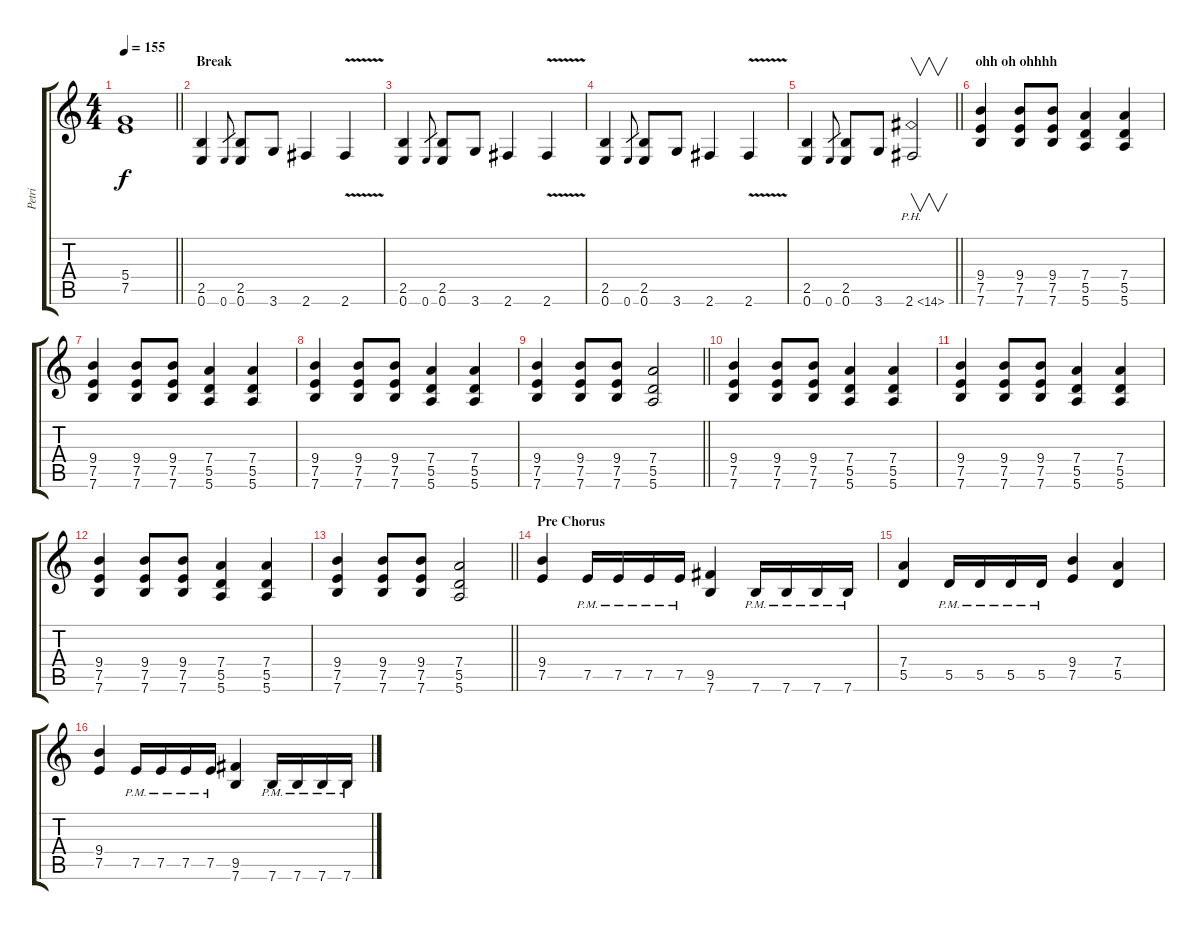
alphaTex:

\track ("Petri" "Petri") {instrument distortionguitar}
\staff {score tabs}
\tuning (E4 B3 G3 D3 A2 E2) {hide}
\ts (4 4)
\tempo 155
\clef g2
\barLineRight lightlight
\ks c
(5.4 7.5).1{dy f} |
\section ("" "Break")
(2.5 0.6).4 0.6.8{gr} (2.5 0.6).8 3.6.8 2.6.4 2.6{v}.4 |
(2.5 0.6).4 0.6.8{gr} (2.5 0.6).8 3.6.8 2.6.4 2.6{v}.4 |
(2.5 0.6).4 0.6.8{gr} (2.5 0.6).8 3.6.8 2.6.4 2.6{v}.4 |
\barLineRight lightlight
(2.5 0.6).4 0.6.8{gr} (2.5 0.6).8 3.6.8 2.6{ph 12}.2{v} |
\section ("" "ohh oh ohhhh")
(9.4 7.5 7.6).4 (9.4 7.5 7.6).8 (9.4 7.5 7.6).8 (7.4 5.5 5.6).4 (7.4 5.5 5.6).4 |
(9.4 7.5 7.6).4 (9.4 7.5 7.6).8 (9.4 7.5 7.6).8 (7.4 5.5 5.6).4 (7.4 5.5 5.6).4 |
(9.4 7.5 7.6).4 (9.4 7.5 7.6).8 (9.4 7.5 7.6).8 (7.4 5.5 5.6).4 (7.4 5.5 5.6).4 |
\barLineRight lightlight
(9.4 7.5 7.6).4 (9.4 7.5 7.6).8 (9.4 7.5 7.6).8 (7.4 5.5 5.6).2 |
(9.4 7.5 7.6).4 (9.4 7.5 7.6).8 (9.4 7.5 7.6).8 (7.4 5.5 5.6).4 (7.4 5.5 5.6).4 |
(9.4 7.5 7.6).4 (9.4 7.5 7.6).8 (9.4 7.5 7.6).8 (7.4 5.5 5.6).4 (7.4 5.5 5.6).4 |
(9.4 7.5 7.6).4 (9.4 7.5 7.6).8 (9.4 7.5 7.6).8 (7.4 5.5 5.6).4 (7.4 5.5 5.6).4 |
\barLineRight lightlight
(9.4 7.5 7.6).4 (9.4 7.5 7.6).8 (9.4 7.5 7.6).8 (7.4 5.5 5.6).2 |
\section ("" "Pre Chorus")
(9.4 7.5).4 7.5{pm}.16 7.5{pm}.16 7.5{pm}.16 7.5{pm}.16 (9.5 7.6).4 7.6{pm}.16 7.6{pm}.16 7.6{pm}.16 7.6{pm}.16 |
(7.4 5.5).4 5.5{pm}.16 5.5{pm}.16 5.5{pm}.16 5.5{pm}.16 (9.4 7.5).4 (7.4 5.5).4 |
(9.4 7.5).4 7.5{pm}.16 7.5{pm}.16 7.5{pm}.16 7.5{pm}.16 (9.5 7.6).4 7.6{pm}.16 7.6{pm}.16 7.6{pm}.16 7.6{pm}.16
